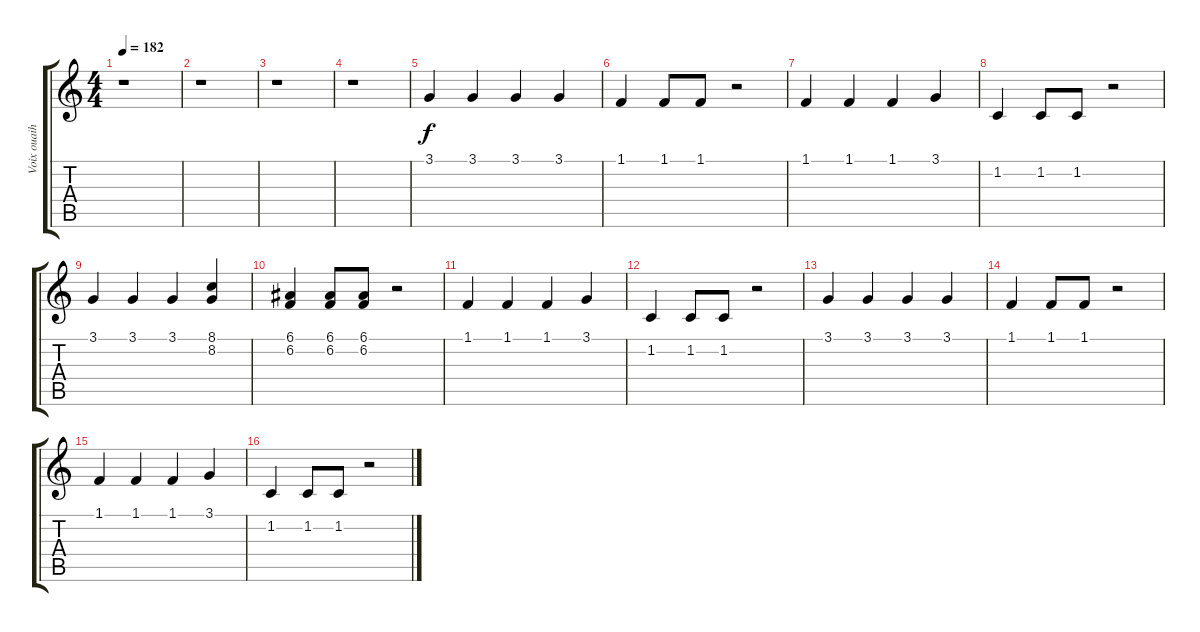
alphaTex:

\track ("Voix ouaih..." "Voix ouaih") {instrument lead6voice}
\staff {score tabs}
\tuning (E4 B3 G3 D3 A2 E2) {hide}
\ts (4 4)
\tempo 182
\clef g2
\ks c
r.1{dy f instrument lead6voice} |
r.1 |
r.1 |
r.1 |
3.1.4 3.1.4 3.1.4 3.1.4 |
1.1.4 1.1.8 1.1.8 r.2 |
1.1.4 1.1.4 1.1.4 3.1.4 |
1.2.4 1.2.8 1.2.8 r.2 |
3.1.4 3.1.4 3.1.4 (8.1 8.2).4 |
(6.1 6.2).4 (6.1 6.2).8 (6.1 6.2).8 r.2 |
1.1.4 1.1.4 1.1.4 3.1.4 |
1.2.4 1.2.8 1.2.8 r.2 |
3.1.4 3.1.4 3.1.4 3.1.4 |
1.1.4 1.1.8 1.1.8 r.2 |
1.1.4 1.1.4 1.1.4 3.1.4 |
1.2.4 1.2.8 1.2.8 r.2
